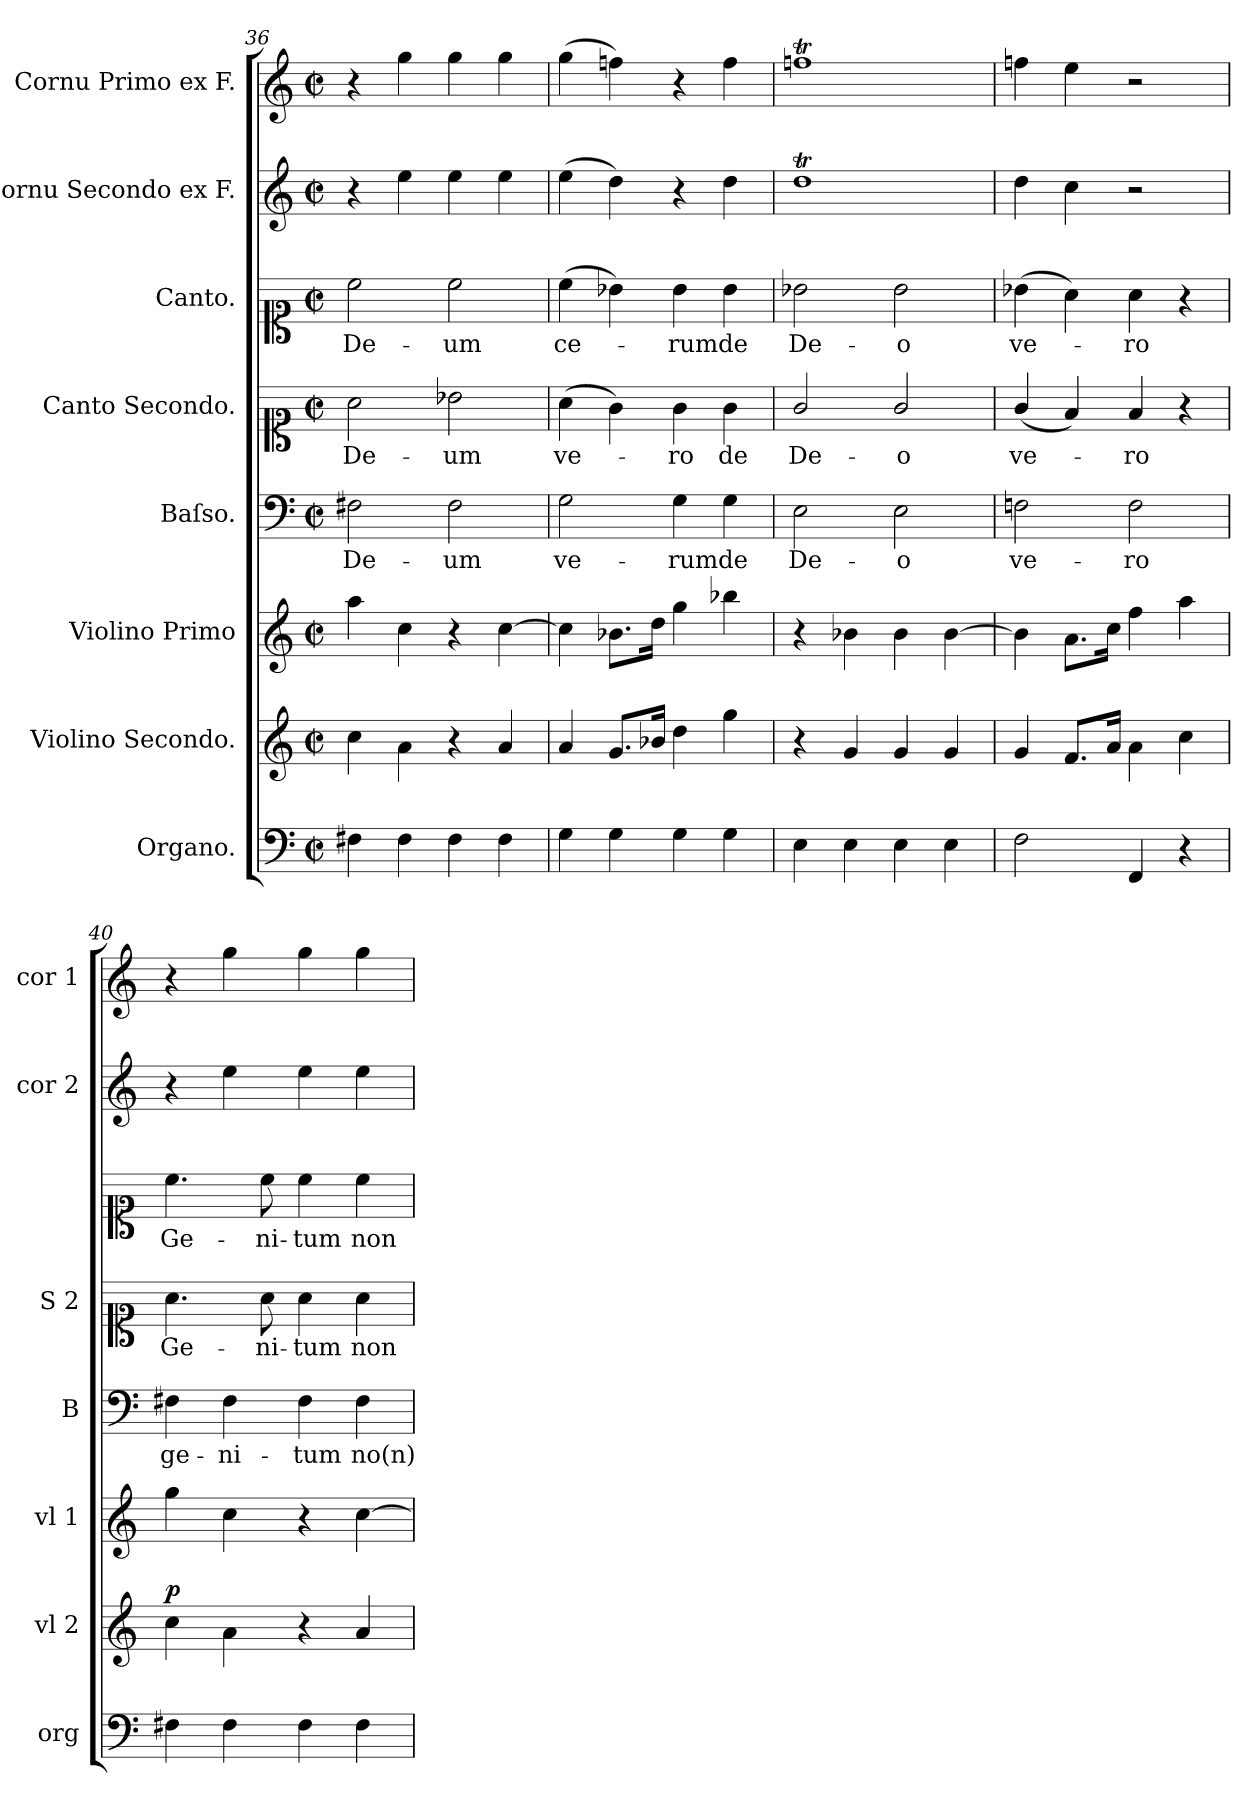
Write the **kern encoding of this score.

**kern	**kern	**dynam	**kern	**kern	**text	**kern	**text	**kern	**text	**kern	**kern
*part8	*part7	*part7	*part6	*part5	*part5	*part4	*part4	*part3	*part3	*part2	*part1
*staff8	*staff7	*staff7	*staff6	*staff5	*staff5	*staff4	*staff4	*staff3	*staff3	*staff2	*staff1
*I"Organo.	*I"Violino Secondo.	*	*I"Violino Primo	*I"Baſso.	*	*I"Canto Secondo.	*	*I"Canto.	*	*I"Cornu Secondo ex F.	*I"Cornu Primo ex F.
*I'org	*I'vl 2	*	*I'vl 1	*I'B	*	*I'S 2	*	*	*	*I'cor 2	*I'cor 1
*clefF4	*clefG2	*	*clefG2	*clefF4	*	*clefC1	*	*clefC1	*	*clefG2	*clefG2
*	*	*	*	*	*	*	*	*	*	*ITrd4c7	*ITrd4c7
*M2/2	*M2/2	*	*M2/2	*M2/2	*	*M2/2	*	*M2/2	*	*M2/2	*M2/2
*met(c|)	*met(c|)	*	*met(c|)	*met(c|)	*	*met(c|)	*	*met(c|)	*	*met(c|)	*met(c|)
=36	=36	=36	=36	=36	=36	=36	=36	=36	=36	=36	=36
4F#X\	4cc\	.	4aa\	2F#X\	De-	2a\	De-	2cc\	De-	4r	4r
4F#\	4a\	.	4cc\	.	.	.	.	.	.	4a\	4cc\
4F#\	4r	.	4r	2F#\	-um	2b-\	-um	2cc\	-um	4a\	4cc\
4F#\	4a/	.	[4cc\	.	.	.	.	.	.	4a\	4cc\
=37	=37	=37	=37	=37	=37	=37	=37	=37	=37	=37	=37
4G\	4a/	.	4cc\]	2G\	ve-	(4a\	ve-	(4cc\	ce-	(4a\	(4cc\
4G\	8.g/L	.	8.b-\L	.	.	4g\)	.	4b-\)	.	4g\)	4b-\)
.	16b-/Jk	.	16dd\Jk	.	.	.	.	.	.	.	.
4G\	4dd\	.	4gg\	4G\	-rum	4g\	-ro	4b-\	-rum	4r	4r
4G\	4gg\	.	4bb-\	4G\	de	4g\	de	4b-\	de	4g\	4b-\
=38	=38	=38	=38	=38	=38	=38	=38	=38	=38	=38	=38
4E\	4r	.	4r	2E\	De-	2g/	De-	2b-\	De-	1gT/	1b-T\
4E\	4g/	.	4b-\	.	.	.	.	.	.	.	.
4E\	4g/	.	4b-\	2E\	-o	2g/	-o	2b-\	-o	.	.
4E\	4g/	.	[4b-\	.	.	.	.	.	.	.	.
=39	=39	=39	=39	=39	=39	=39	=39	=39	=39	=39	=39
2F\	4g/	.	4b-\]	2Fn\	ve-	(4g/	ve-	(4b-\	ve-	4g\	4b-\
.	8.f/L	.	8.a\L	.	.	4f/)	.	4a\)	.	4f\	4a\
.	16a/Jk	.	16cc\Jk	.	.	.	.	.	.	.	.
4FF/	4a\	.	4ff\	2F\	-ro	4f/	-ro	4a\	-ro	2r	2r
4r	4cc\	.	4aa\	.	.	4r	.	4r	.	.	.
=40	=40	=40	=40	=40	=40	=40	=40	=40	=40	=40	=40
!	!	!LO:DY:a	!	!	!	!	!	!	!	!	!
4F#X\	4cc\	p	4gg\	4F#X\	ge-	4.a\	Ge-	4.cc\	Ge-	4r	4r
4F#\	4a\	.	4cc\	4F#\	-ni-	.	.	.	.	4a\	4cc\
.	.	.	.	.	.	8a\	-ni-	8cc\	-ni-	.	.
4F#\	4r	.	4r	4F#\	-tum	4a\	-tum	4cc\	-tum	4a\	4cc\
4F#\	4a/	.	[4cc\	4F#\	no(n)	4a\	non	4cc\	non	4a\	4cc\
=	=	=	=	=	=	=	=	=	=	=	=
*-	*-	*-	*-	*-	*-	*-	*-	*-	*-	*-	*-
